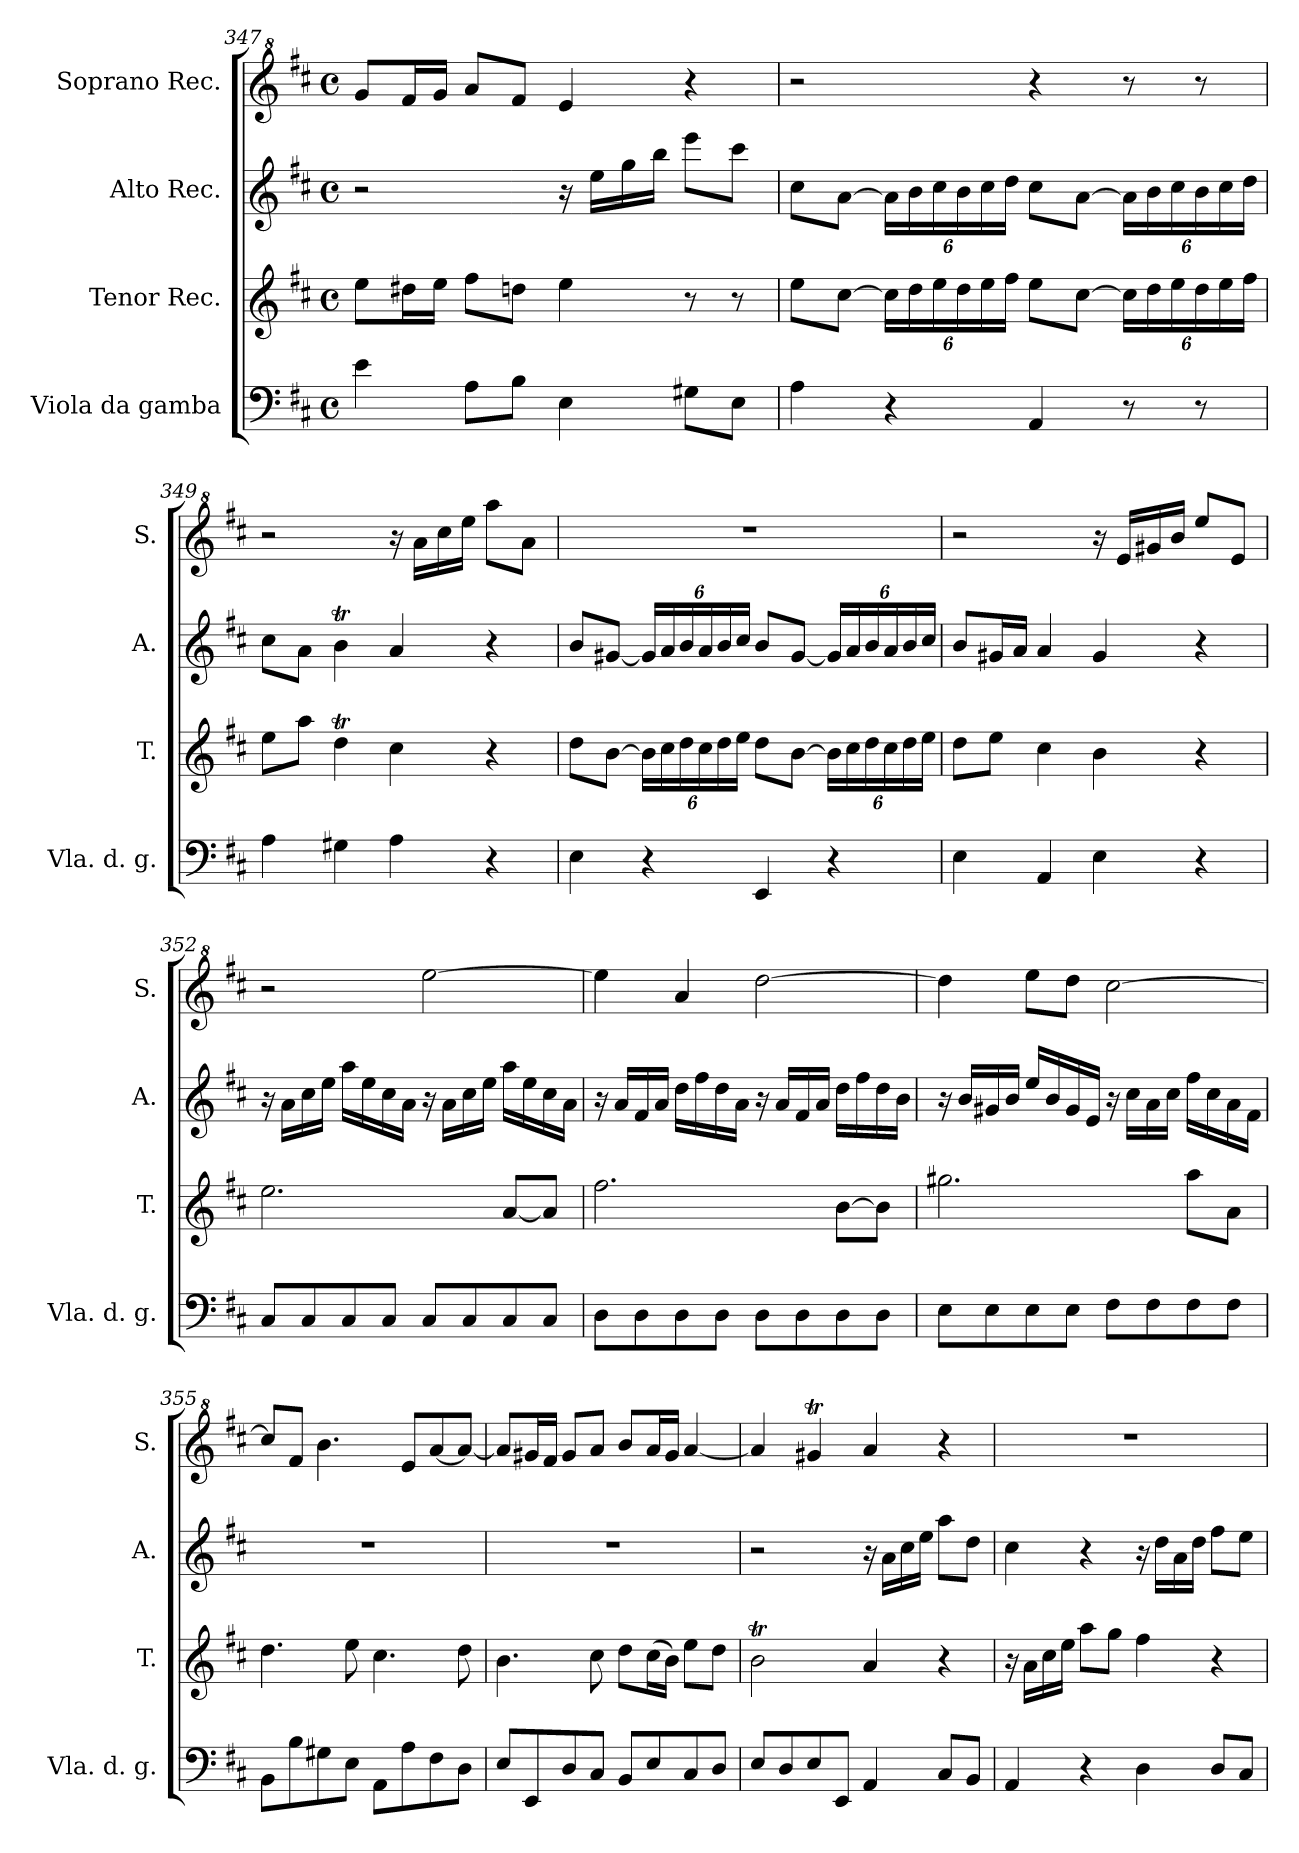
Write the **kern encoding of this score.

**kern	**kern	**kern	**kern
*part4	*part3	*part2	*part1
*staff4	*staff3	*staff2	*staff1
*I"Viola da gamba	*I"Tenor Rec.	*I"Alto Rec.	*I"Soprano Rec.
*I'Vla. d. g.	*I'T.	*I'A.	*I'S.
*clefF4	*clefG2	*clefG2	*clefG^2
*k[f#c#]	*k[f#c#]	*k[f#c#]	*k[f#c#]
*M4/4	*M4/4	*M4/4	*M4/4
*met(c)	*met(c)	*met(c)	*met(c)
=347	=347	=347	=347
4e\	8ee\L	2r	8gg/L
.	16dd#X\L	.	16ff#/L
.	16ee\JJ	.	16gg/JJ
8A\L	8ff#\L	.	8aa/L
8B\J	8ddn\J	.	8ff#/J
4E\	4ee\	16r	4ee/
.	.	16ee\LL	.
.	.	16gg\	.
.	.	16bb\JJ	.
8G#X\L	8r	8eee\L	4r
8E\J	8r	8ccc#\J	.
=348	=348	=348	=348
4A\	8ee\L	8cc#\L	2r
.	[8cc#\J	[8a\J	.
*	*Xbrackettup	*Xbrackettup	*
4r	24cc#\LL]	24a\LL]	.
.	24dd\	24b\	.
.	24ee\	24cc#\	.
.	24dd\	24b\	.
.	24ee\	24cc#\	.
.	24ff#\JJ	24dd\JJ	.
4AA/	8ee\L	8cc#\L	4r
.	[8cc#\J	[8a\J	.
8r	24cc#\LL]	24a\LL]	8r
.	24dd\	24b\	.
.	24ee\	24cc#\	.
8r	24dd\	24b\	8r
.	24ee\	24cc#\	.
.	24ff#\JJ	24dd\JJ	.
=349	=349	=349	=349
4A\	8ee\L	8cc#\L	2r
.	8aa\J	8a\J	.
4G#X\	4ddT\	4bT\	.
4A\	4cc#\	4a/	16r
.	.	.	16aa\LL
.	.	.	16ccc#\
.	.	.	16eee\JJ
4r	4r	4r	8aaa\L
.	.	.	8aa\J
!!LO:LB:g=z
=350	=350	=350	=350
4E\	8dd\L	8b/L	1r
.	[8b\J	[8g#X/J	.
4r	24b\LL]	24g#/LL]	.
.	24cc#\	24a/	.
.	24dd\	24b/	.
.	24cc#\	24a/	.
.	24dd\	24b/	.
.	24ee\JJ	24cc#/JJ	.
4EE/	8dd\L	8b/L	.
.	[8b\J	[8g#/J	.
4r	24b\LL]	24g#/LL]	.
.	24cc#\	24a/	.
.	24dd\	24b/	.
.	24cc#\	24a/	.
.	24dd\	24b/	.
.	24ee\JJ	24cc#/JJ	.
=351	=351	=351	=351
4E\	8dd\L	8b/L	2r
.	8ee\J	16g#X/L	.
.	.	16a/JJ	.
4AA/	4cc#\	4a/	.
4E\	4b\	4g#/	16r
.	.	.	16ee/LL
.	.	.	16gg#X/
.	.	.	16bb/JJ
4r	4r	4r	8eee/L
.	.	.	8ee/J
=352	=352	=352	=352
8C#/L	2.ee\	16r	2r
.	.	16a\LL	.
8C#/	.	16cc#\	.
.	.	16ee\JJ	.
8C#/	.	16aa\LL	.
.	.	16ee\	.
8C#/J	.	16cc#\	.
.	.	16a\JJ	.
8C#/L	.	16r	[2eee\
.	.	16a\LL	.
8C#/	.	16cc#\	.
.	.	16ee\JJ	.
8C#/	[8a/L	16aa\LL	.
.	.	16ee\	.
8C#/J	8a/J]	16cc#\	.
.	.	16a\JJ	.
=353	=353	=353	=353
8D\L	2.ff#\	16r	4eee\]
.	.	16a/LL	.
8D\	.	16f#/	.
.	.	16a/JJ	.
8D\	.	16dd\LL	4aa/
.	.	16ff#\	.
8D\J	.	16dd\	.
.	.	16a\JJ	.
8D\L	.	16r	[2ddd\
.	.	16a/LL	.
8D\	.	16f#/	.
.	.	16a/JJ	.
8D\	[8b\L	16dd\LL	.
.	.	16ff#\	.
8D\J	8b\J]	16dd\	.
.	.	16b\JJ	.
=354	=354	=354	=354
8E\L	2.gg#X\	16r	4ddd\]
.	.	16b/LL	.
8E\	.	16g#X/	.
.	.	16b/JJ	.
8E\	.	16ee/LL	8eee\L
.	.	16b/	.
8E\J	.	16g#/	8ddd\J
.	.	16e/JJ	.
8F#\L	.	16r	[2ccc#\
.	.	16cc#\LL	.
8F#\	.	16a\	.
.	.	16cc#\JJ	.
8F#\	8aa\L	16ff#\LL	.
.	.	16cc#\	.
8F#\J	8a\J	16a\	.
.	.	16f#\JJ	.
!!LO:LB:g=z
=355	=355	=355	=355
8BB\L	4.dd\	1r	8ccc#/L]
8B\	.	.	8ff#/J
8G#X\	.	.	4.bb\
8E\J	8ee\	.	.
8AA\L	4.cc#\	.	.
8A\	.	.	8ee/L
8F#\	.	.	[8aa/
8D\J	8dd\	.	8aa/J_
=356	=356	=356	=356
8E/L	4.b\	1r	8aa/L]
8EE/	.	.	16gg#X/L
.	.	.	16ff#/JJ
8D/	.	.	8gg#/L
8C#/J	8cc#\	.	8aa/J
8BB/L	8dd\L	.	8bb/L
8E/	(>16cc#\L	.	16aa/L
.	16b\JJ)	.	16gg#/JJ
8C#/	8ee\L	.	[4aa/
8D/J	8dd\J	.	.
=357	=357	=357	=357
8E/L	2bT\	2r	4aa/]
8D/	.	.	.
8E/	.	.	4gg#Xt/
8EE/J	.	.	.
4AA/	4a/	16r	4aa/
.	.	16a\LL	.
.	.	16cc#\	.
.	.	16ee\JJ	.
8C#/L	4r	8aa\L	4r
8BB/J	.	8dd\J	.
=358	=358	=358	=358
4AA/	16r	4cc#\	1r
.	16a\LL	.	.
.	16cc#\	.	.
.	16ee\JJ	.	.
4r	8aa\L	4r	.
.	8gg\J	.	.
4D\	4ff#\	16r	.
.	.	16dd\LL	.
.	.	16a\	.
.	.	16dd\JJ	.
8D/L	4r	8ff#\L	.
8C#/J	.	8ee\J	.
=	=	=	=
*-	*-	*-	*-
